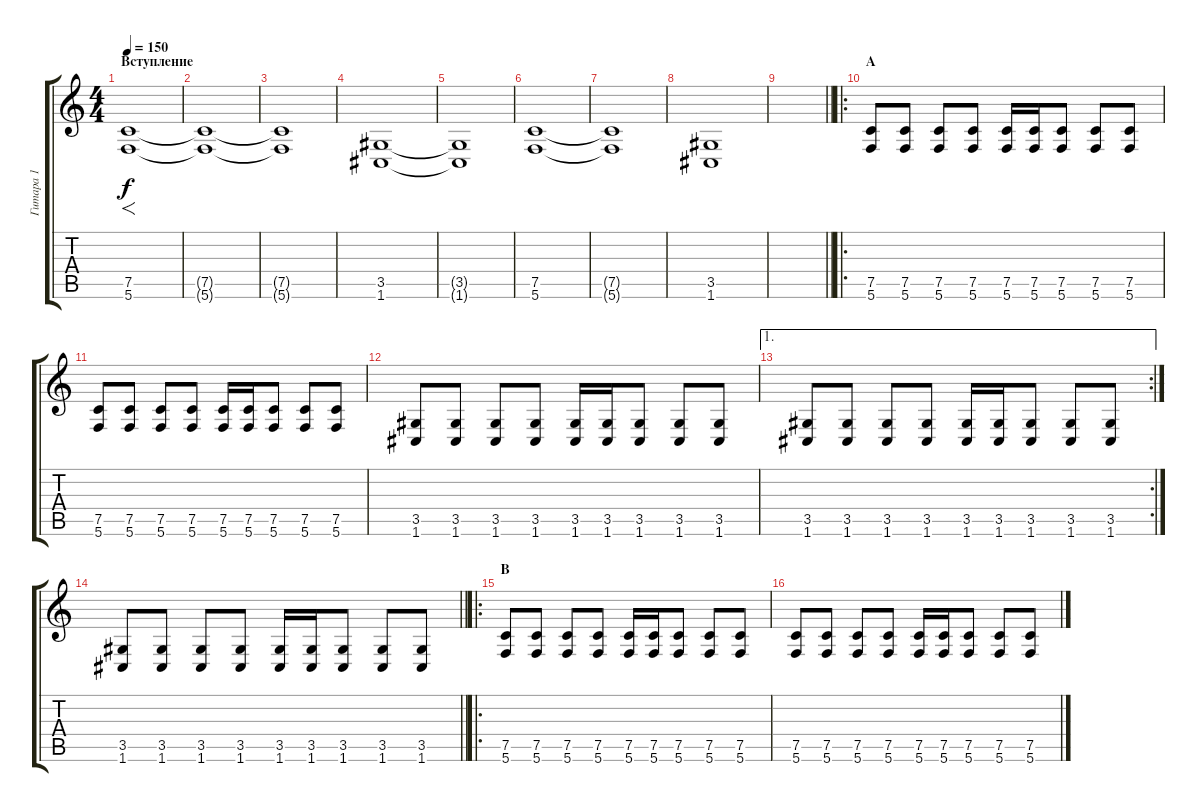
\track ("Гитара 1" "Гитара 1") {instrument overdrivenguitar}
\staff {score tabs}
\tuning (C4 G3 Eb3 Bb2 F2 C2) {hide}
\ts (4 4)
\section ("" "Вступление")
\tempo 150
\clef g2
\ks c
(7.5 5.6).1{f dy f instrument overdrivenguitar} |
(7.5{t} 5.6{t}).1 |
(7.5{t} 5.6{t}).1 |
(3.5 1.6).1 |
(3.5{t} 1.6{t}).1 |
(7.5 5.6).1 |
(7.5{t} 5.6{t}).1 |
(3.5 1.6).1 |
\barLineRight lightlight
|
\ro
\section ("" "А")
(7.5 5.6).8 (7.5 5.6).8 (7.5 5.6).8 (7.5 5.6).8 (7.5 5.6).16 (7.5 5.6).16 (7.5 5.6).8 (7.5 5.6).8 (7.5 5.6).8 |
(7.5 5.6).8 (7.5 5.6).8 (7.5 5.6).8 (7.5 5.6).8 (7.5 5.6).16 (7.5 5.6).16 (7.5 5.6).8 (7.5 5.6).8 (7.5 5.6).8 |
(3.5 1.6).8 (3.5 1.6).8 (3.5 1.6).8 (3.5 1.6).8 (3.5 1.6).16 (3.5 1.6).16 (3.5 1.6).8 (3.5 1.6).8 (3.5 1.6).8 |
\ae 1
\rc 2
(3.5 1.6).8 (3.5 1.6).8 (3.5 1.6).8 (3.5 1.6).8 (3.5 1.6).16 (3.5 1.6).16 (3.5 1.6).8 (3.5 1.6).8 (3.5 1.6).8 |
\barLineRight lightlight
(3.5 1.6).8 (3.5 1.6).8 (3.5 1.6).8 (3.5 1.6).8 (3.5 1.6).16 (3.5 1.6).16 (3.5 1.6).8 (3.5 1.6).8 (3.5 1.6).8 |
\ro
\section ("" "B")
(7.5 5.6).8 (7.5 5.6).8 (7.5 5.6).8 (7.5 5.6).8 (7.5 5.6).16 (7.5 5.6).16 (7.5 5.6).8 (7.5 5.6).8 (7.5 5.6).8 |
(7.5 5.6).8 (7.5 5.6).8 (7.5 5.6).8 (7.5 5.6).8 (7.5 5.6).16 (7.5 5.6).16 (7.5 5.6).8 (7.5 5.6).8 (7.5 5.6).8
